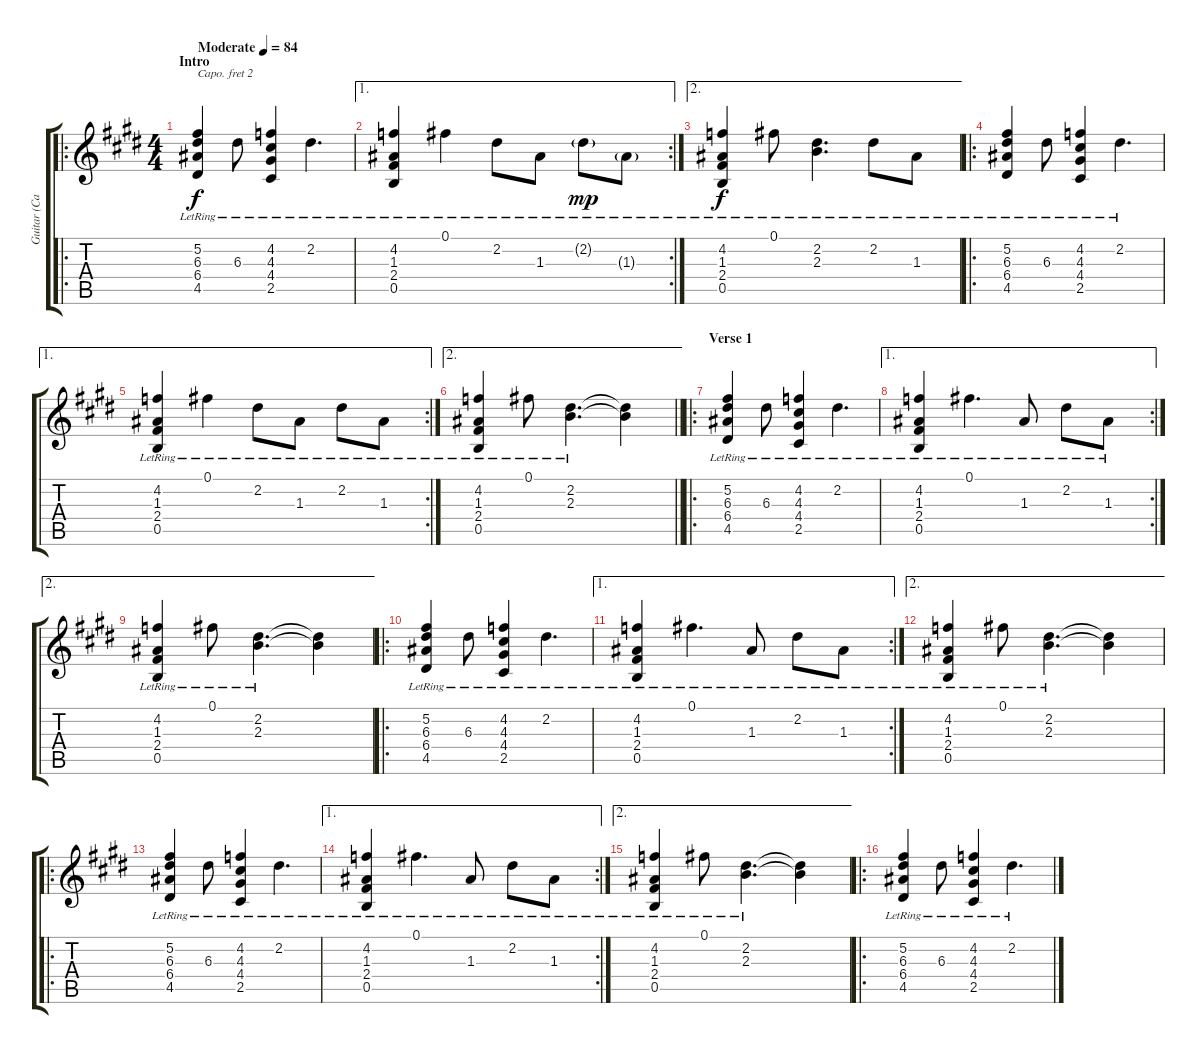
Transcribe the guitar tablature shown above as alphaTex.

\track ("Guitar (Capo on 2)" "Guitar (Ca") {instrument acousticguitarnylon}
\staff {score tabs}
\capo 2
\tuning (E4 B3 G3 D3 A2 E2) {hide}
\ro
\ts (4 4)
\section ("" "Intro")
\tempo (84 "Moderate")
\clef g2
\ks e
(5.2{lr} 6.3{lr} 6.4{lr} 4.5{lr}).4{dy f instrument acousticguitarnylon} 6.3{lr}.8 (4.2{lr} 4.3{lr} 4.4{lr} 2.5{lr}).4 2.2{lr}.4{d} |
\ae 1
\rc 2
(4.2{lr} 1.3{lr} 2.4{lr} 0.5{lr}).4 0.1{lr}.4 2.2{lr}.8 1.3{lr}.8 2.2{g lr}.8{dy mp} 1.3{g lr}.8 |
\ae 2
(4.2{lr} 1.3{lr} 2.4{lr} 0.5{lr}).4{dy f} 0.1{lr}.8 (2.2{lr} 2.3{lr}).4{d} 2.2{lr}.8 1.3{lr}.8 |
\ro
(5.2{lr} 6.3{lr} 6.4{lr} 4.5{lr}).4 6.3{lr}.8 (4.2{lr} 4.3{lr} 4.4{lr} 2.5{lr}).4 2.2{lr}.4{d} |
\ae 1
\rc 2
(4.2{lr} 1.3{lr} 2.4{lr} 0.5{lr}).4 0.1{lr}.4 2.2{lr}.8 1.3{lr}.8 2.2{lr}.8 1.3{lr}.8 |
\ae 2
\barLineRight lightlight
(4.2{lr} 1.3{lr} 2.4{lr} 0.5{lr}).4 0.1{lr}.8 (2.2{lr} 2.3{lr}).4{d} (2.2{t} 2.3{t}).4 |
\ro
\section ("" "Verse 1")
(5.2{lr} 6.3{lr} 6.4{lr} 4.5{lr}).4 6.3{lr}.8 (4.2{lr} 4.3{lr} 4.4{lr} 2.5{lr}).4 2.2{lr}.4{d} |
\ae 1
\rc 2
(4.2{lr} 1.3{lr} 2.4{lr} 0.5{lr}).4 0.1{lr}.4{d} 1.3{lr}.8 2.2{lr}.8 1.3{lr}.8 |
\ae 2
(4.2{lr} 1.3{lr} 2.4{lr} 0.5{lr}).4 0.1{lr}.8 (2.2{lr} 2.3{lr}).4{d} (2.2{t} 2.3{t}).4 |
\ro
(5.2{lr} 6.3{lr} 6.4{lr} 4.5{lr}).4 6.3{lr}.8 (4.2{lr} 4.3{lr} 4.4{lr} 2.5{lr}).4 2.2{lr}.4{d} |
\ae 1
\rc 2
(4.2{lr} 1.3{lr} 2.4{lr} 0.5{lr}).4 0.1{lr}.4{d} 1.3{lr}.8 2.2{lr}.8 1.3{lr}.8 |
\ae 2
(4.2{lr} 1.3{lr} 2.4{lr} 0.5{lr}).4 0.1{lr}.8 (2.2{lr} 2.3{lr}).4{d} (2.2{t} 2.3{t}).4 |
\ro
(5.2{lr} 6.3{lr} 6.4{lr} 4.5{lr}).4 6.3{lr}.8 (4.2{lr} 4.3{lr} 4.4{lr} 2.5{lr}).4 2.2{lr}.4{d} |
\ae 1
\rc 2
(4.2{lr} 1.3{lr} 2.4{lr} 0.5{lr}).4 0.1{lr}.4{d} 1.3{lr}.8 2.2{lr}.8 1.3{lr}.8 |
\ae 2
(4.2{lr} 1.3{lr} 2.4{lr} 0.5{lr}).4 0.1{lr}.8 (2.2{lr} 2.3{lr}).4{d} (2.2{t} 2.3{t}).4 |
\ro
(5.2{lr} 6.3{lr} 6.4{lr} 4.5{lr}).4 6.3{lr}.8 (4.2{lr} 4.3{lr} 4.4{lr} 2.5{lr}).4 2.2{lr}.4{d}
